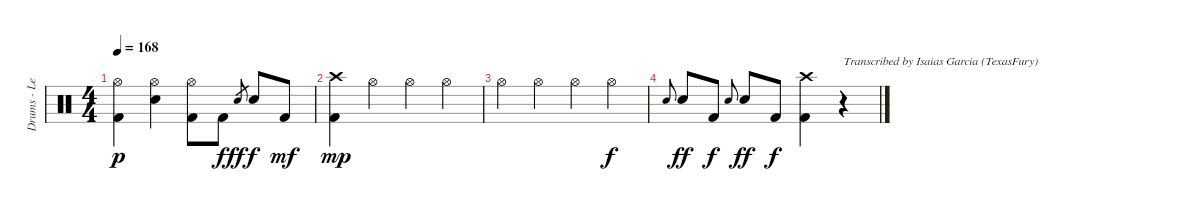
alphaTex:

\track ("Drums - Les Binks" "Drums - Le") {instrument percussion}
\staff {score}
\articulation defaults
\ts (4 4)
\tempo 168
\clef neutral
\ks c
("Kick (hit) 2" "Hi-Hat (open)").4{dy p} ("Electric Snare (hit)" "Hi-Hat (open)").4 ("Kick (hit) 2" "Hi-Hat (open)").8 "Kick (hit) 2".8{dy f} "Electric Snare (hit)".8{gr dy ff} "Electric Snare (hit)".8{dy f} "Kick (hit) 2".8{dy mf} |
("Kick (hit) 2" "Crash high (hit)").4{dy mp} "Hi-Hat (open)".4 "Hi-Hat (open)".4 "Hi-Hat (open)".4 |
"Hi-Hat (open)".4 "Hi-Hat (open)".4 "Hi-Hat (open)".4 "Hi-Hat (open)".4{dy f} |
"Electric Snare (hit)".8{gr onbeat} "Electric Snare (hit)".8{dy ff} "Kick (hit) 2".8{dy f} "Electric Snare (hit)".8{gr onbeat} "Electric Snare (hit)".8{dy ff} "Kick (hit) 2".8{dy f} ("Kick (hit) 2" "Crash high (hit)").4{volume 0} r.4{txt "Transcribed by Isaias Garcia (TexasFury)"}
